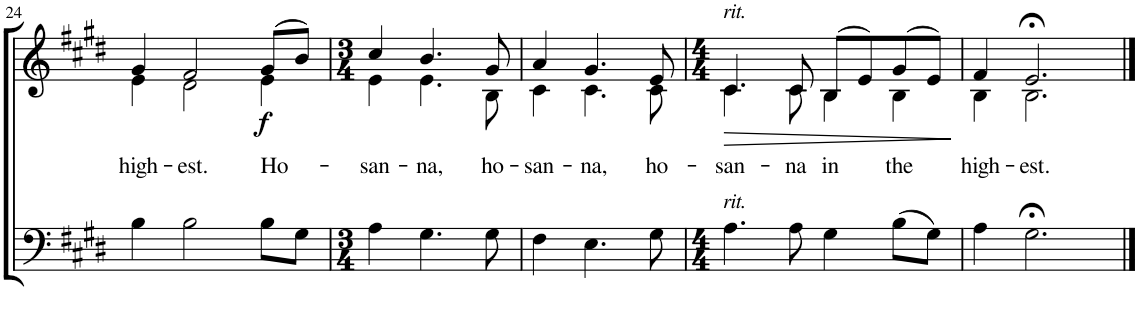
**kern	**kern	**text	**dynam
*part2	*part1	*part1	*part1
*staff2	*staff1	*staff1	*staff1
*I"T B	*I"S A	*	*
!!LO:PB:g=z
*clefF4	*clefG2	*	*
*k[f#c#g#d#]	*k[f#c#g#d#]	*	*
*M4/4	*M4/4	*	*
=24	=24	=24	=24
!	!	!LO:LY:b	!
*	*^	*	*
4B\	4g#/	4e\	high-	.
!	!	!	!LO:LY:b	!
2B\	2f#/	2d#\	-est.	.
!	!	!	!LO:LY:b	!LO:DY:b
8B\L	(8g#/L	4e\	Ho-	f
8G#\J	8b/J)	.	.	.
=25	=25	=25	=25	=25
*M3/4	*M3/4	*	*	*
!	!	!	!LO:LY:b	!
4A\	4cc#/	4e\	-san-	.
!	!	!	!LO:LY:b	!
4.G#\	4.b/	4.e\	-na,	.
!	!	!	!LO:LY:b	!
8G#\	8g#/	8B\	ho-	.
=26	=26	=26	=26	=26
!	!	!	!LO:LY:b	!
4F#\	4a/	4c#\	-san-	.
!	!	!	!LO:LY:b	!
4.E\	4.g#/	4.c#\	-na,	.
!	!	!	!LO:LY:b	!
8G#\	8e/	8c#\	ho-	.
=27	=27	=27	=27	=27
*M4/4	*M4/4	*	*	*
!	!LO:TX:a:i:t=rit.	!	!	!
!LO:TX:a:i:t=rit.	!	!	!	!
!	!	!	!LO:LY:b	!LO:HP:b
4.A\	4.c#/	4.c#\	-san-	>
!	!	!	!LO:LY:b	!
8A\	8c#/	8c#\	-na	.
!	!	!	!LO:LY:b	!
4G#\	(8B/L	4B\	in	.
.	8e/)	.	.	.
!	!	!	!LO:LY:b	!
(8B\L	(8g#/	4B\	the	.
8G#\J)	8e/J)	.	.	.
*	*v	*v	*	*
.	.	.	]
=28	=28	=28	=28
!	!	!LO:LY:b	!
*	*^	*	*
4A\	4f#/	4B\	high-	.
!	!	!	!LO:LY:b	!
2.G#;<\	2.e;</	2.B\	-est.	.
*	*v	*v	*	*
==	==	==	==
*-	*-	*-	*-
